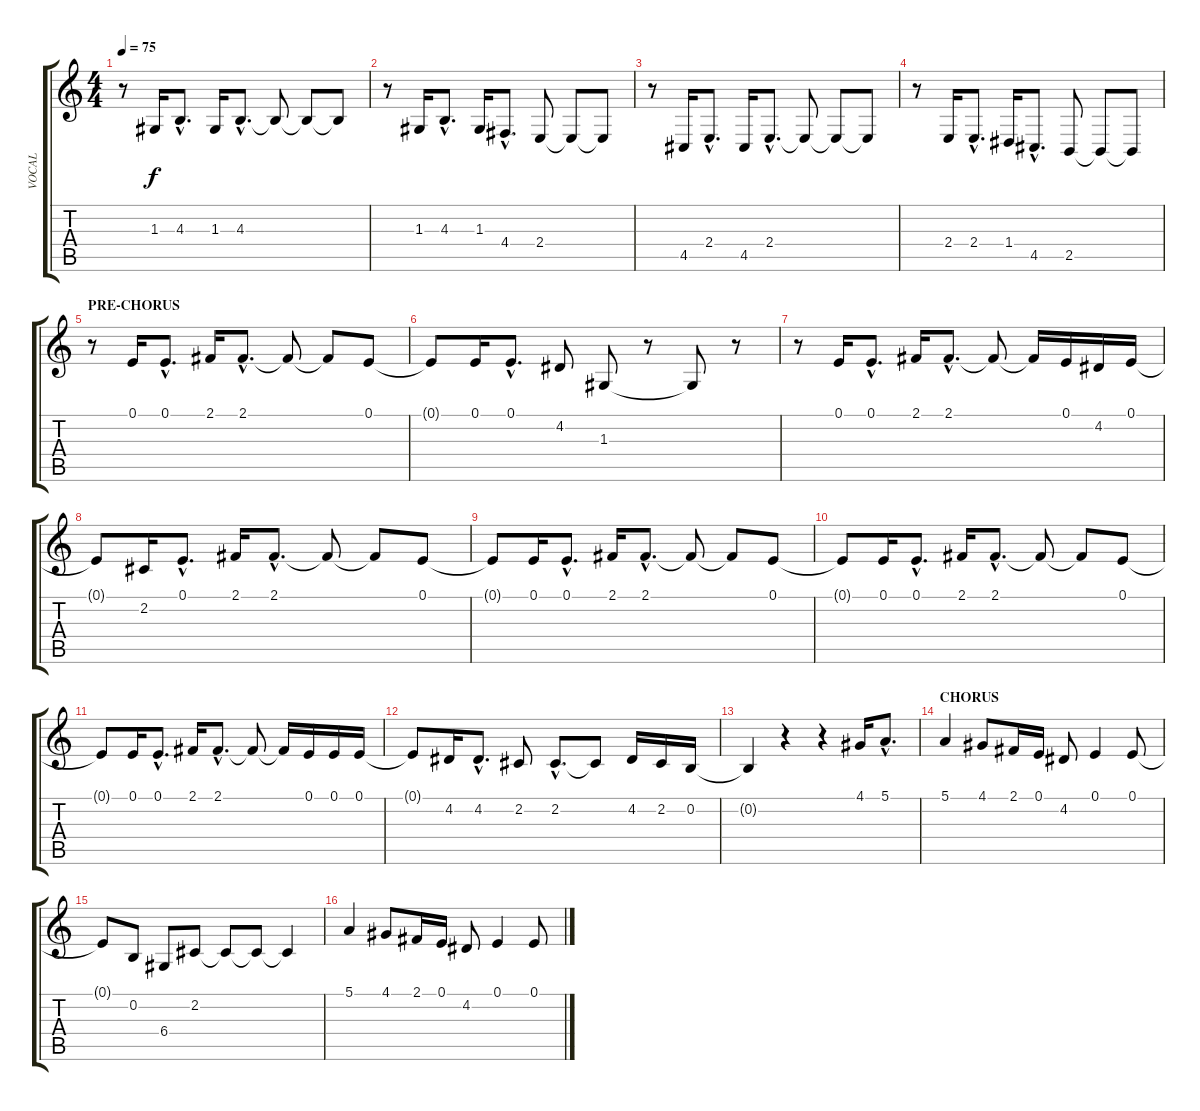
\track ("VOCAL" "VOCAL") {instrument lead6voice}
\staff {score tabs}
\tuning (E4 B3 G3 D3 A2 E2) {hide}
\ts (4 4)
\tempo 75
\clef g2
\ks c
r.8{dy f} 1.3.16 4.3{hac}.8{d} 1.3.16 4.3{hac}.8{d} 4.3{t}.8 4.3{t}.8 4.3{t}.8 |
r.8 1.3.16 4.3{hac}.8{d} 1.3.16 4.4{hac}.8{d} 2.4.8 2.4{t}.8 2.4{t}.8 |
r.8 4.5.16 2.4{hac}.8{d} 4.5.16 2.4{hac}.8{d} 2.4{t}.8 2.4{t}.8 2.4{t}.8 |
r.8 2.4.16 2.4{hac}.8{d} 1.4.16 4.5{hac}.8{d} 2.5.8 2.5{t}.8 2.5{t}.8 |
\section ("" "PRE-CHORUS")
r.8 0.1.16 0.1{hac}.8{d} 2.1.16 2.1{hac}.8{d} 2.1{t}.8 2.1{t}.8 0.1.8 |
0.1{t}.8 0.1.16 0.1{hac}.8{d} 4.2.8 1.3.8 r.8 1.3{t}.8 r.8 |
r.8 0.1.16 0.1{hac}.8{d} 2.1.16 2.1{hac}.8{d} 2.1{t}.8 2.1{t}.16 0.1.16 4.2.16 0.1.16 |
0.1{t}.8 2.2.16 0.1{hac}.8{d} 2.1.16 2.1{hac}.8{d} 2.1{t}.8 2.1{t}.8 0.1.8 |
0.1{t}.8 0.1.16 0.1{hac}.8{d} 2.1.16 2.1{hac}.8{d} 2.1{t}.8 2.1{t}.8 0.1.8 |
0.1{t}.8 0.1.16 0.1{hac}.8{d} 2.1.16 2.1{hac}.8{d} 2.1{t}.8 2.1{t}.8 0.1.8 |
0.1{t}.8 0.1.16 0.1{hac}.8{d} 2.1.16 2.1{hac}.8{d} 2.1{t}.8 2.1{t}.16 0.1.16 0.1.16 0.1.16 |
0.1{t}.8 4.2.16 4.2{hac}.8{d} 2.2.8 2.2{hac}.8{d} 2.2{t}.8 4.2.16 2.2.16 0.2.16 |
0.2{t}.4 r.4 r.4 4.1.16 5.1{hac}.8{d} |
\section ("" "CHORUS")
5.1.4 4.1.8 2.1.16 0.1.16 4.2.8 0.1.4 0.1.8 |
0.1{t}.8 0.2.8 6.4.8 2.2.8 2.2{t}.8 2.2{t}.8 2.2{t}.4 |
5.1.4 4.1.8 2.1.16 0.1.16 4.2.8 0.1.4 0.1.8
